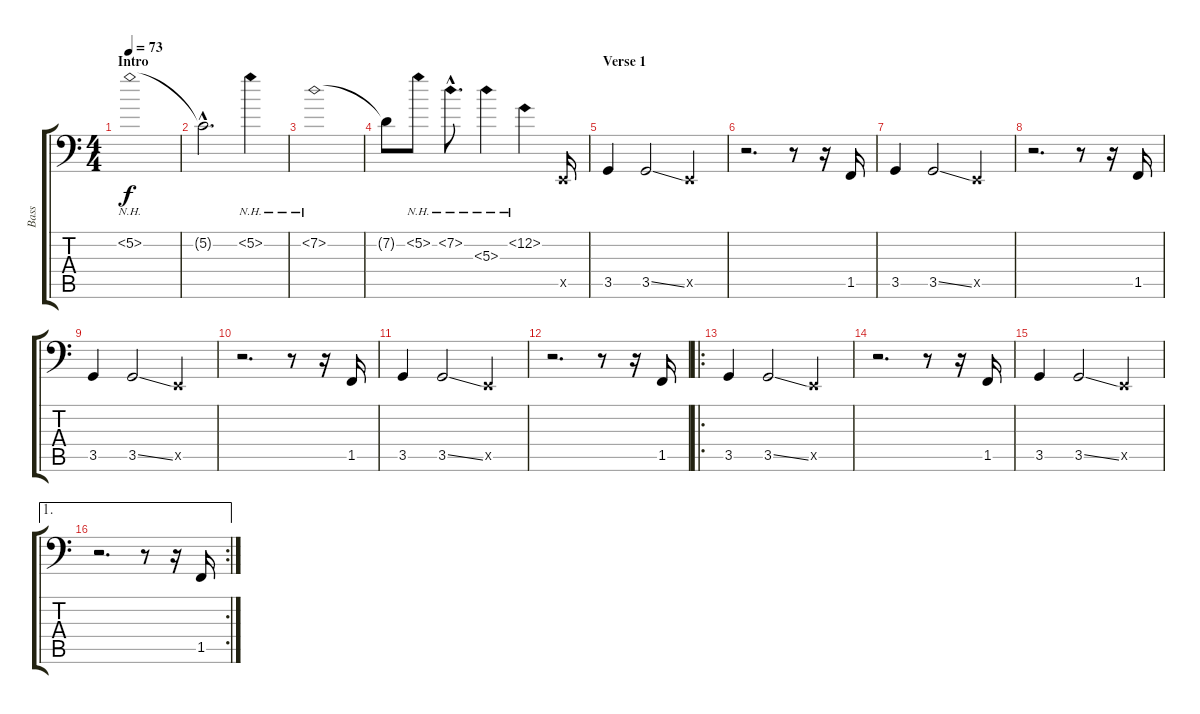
\track ("Bass" "Bass") {instrument electricbassfinger}
\staff {score tabs}
\tuning (C3 G2 D2 A1 E1 B0) {hide}
\ts (4 4)
\section ("" "Intro")
\tempo 73
\clef f4
\ks c
5.2{nh}.1{dy f instrument electricbassfinger} |
5.2{hac t}.2{d} 5.2{nh}.4 |
7.2{nh}.1 |
7.2{t}.8 5.2{nh}.8 7.2{nh hac}.8{d} 5.3{nh}.4 12.2{nh}.4 0.5{x}.16 |
\section ("" "Verse 1")
3.5.4 3.5{ss}.2 0.5{x}.4 |
r.2{d} r.8 r.16 1.5.16 |
3.5.4 3.5{ss}.2 0.5{x}.4 |
r.2{d} r.8 r.16 1.5.16 |
3.5.4 3.5{ss}.2 0.5{x}.4 |
r.2{d} r.8 r.16 1.5.16 |
3.5.4 3.5{ss}.2 0.5{x}.4 |
r.2{d} r.8 r.16 1.5.16 |
\ro
3.5.4 3.5{ss}.2 0.5{x}.4 |
r.2{d} r.8 r.16 1.5.16 |
3.5.4 3.5{ss}.2 0.5{x}.4 |
\ae 1
\rc 2
r.2{d} r.8 r.16 1.5.16
